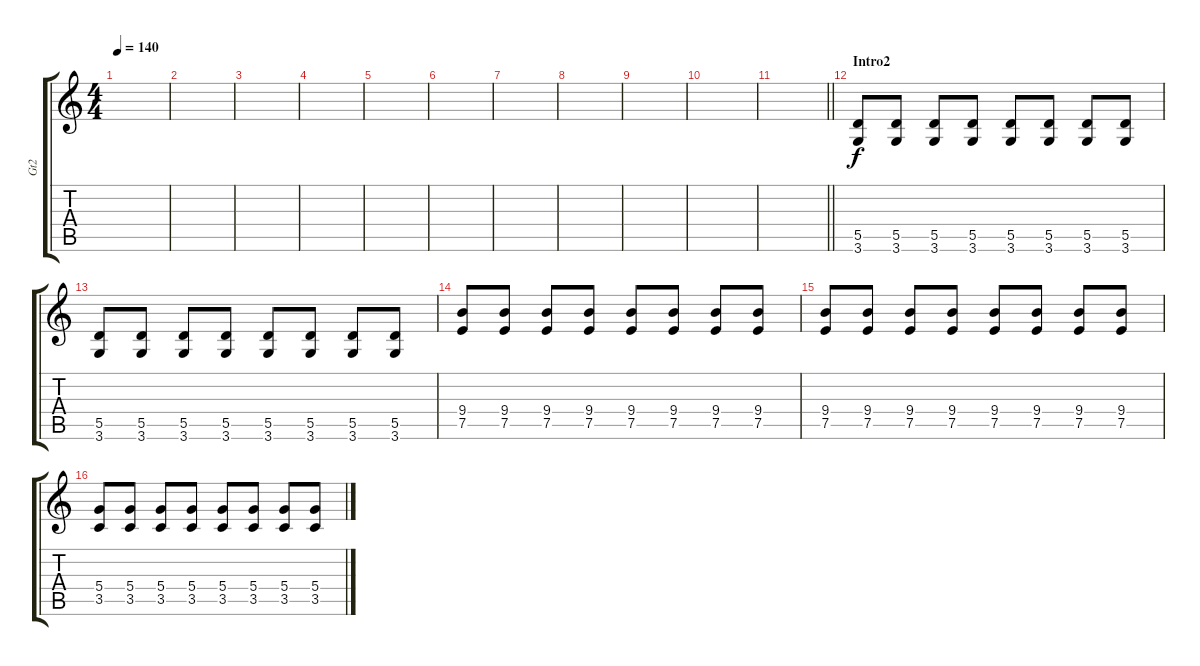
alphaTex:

\track ("Gt2" "Gt2") {instrument distortionguitar}
\staff {score tabs}
\tuning (E4 B3 G3 D3 A2 E2) {hide}
\ts (4 4)
\tempo 140
\clef g2
\ks c
|
|
|
|
|
|
|
|
|
|
\barLineRight lightlight
|
\section ("" "Intro2")
(5.5 3.6).8 (5.5 3.6).8 (5.5 3.6).8 (5.5 3.6).8 (5.5 3.6).8 (5.5 3.6).8 (5.5 3.6).8 (5.5 3.6).8 |
(5.5 3.6).8 (5.5 3.6).8 (5.5 3.6).8 (5.5 3.6).8 (5.5 3.6).8 (5.5 3.6).8 (5.5 3.6).8 (5.5 3.6).8 |
(9.4 7.5).8 (9.4 7.5).8 (9.4 7.5).8 (9.4 7.5).8 (9.4 7.5).8 (9.4 7.5).8 (9.4 7.5).8 (9.4 7.5).8 |
(9.4 7.5).8 (9.4 7.5).8 (9.4 7.5).8 (9.4 7.5).8 (9.4 7.5).8 (9.4 7.5).8 (9.4 7.5).8 (9.4 7.5).8 |
(5.4 3.5).8 (5.4 3.5).8 (5.4 3.5).8 (5.4 3.5).8 (5.4 3.5).8 (5.4 3.5).8 (5.4 3.5).8 (5.4 3.5).8
